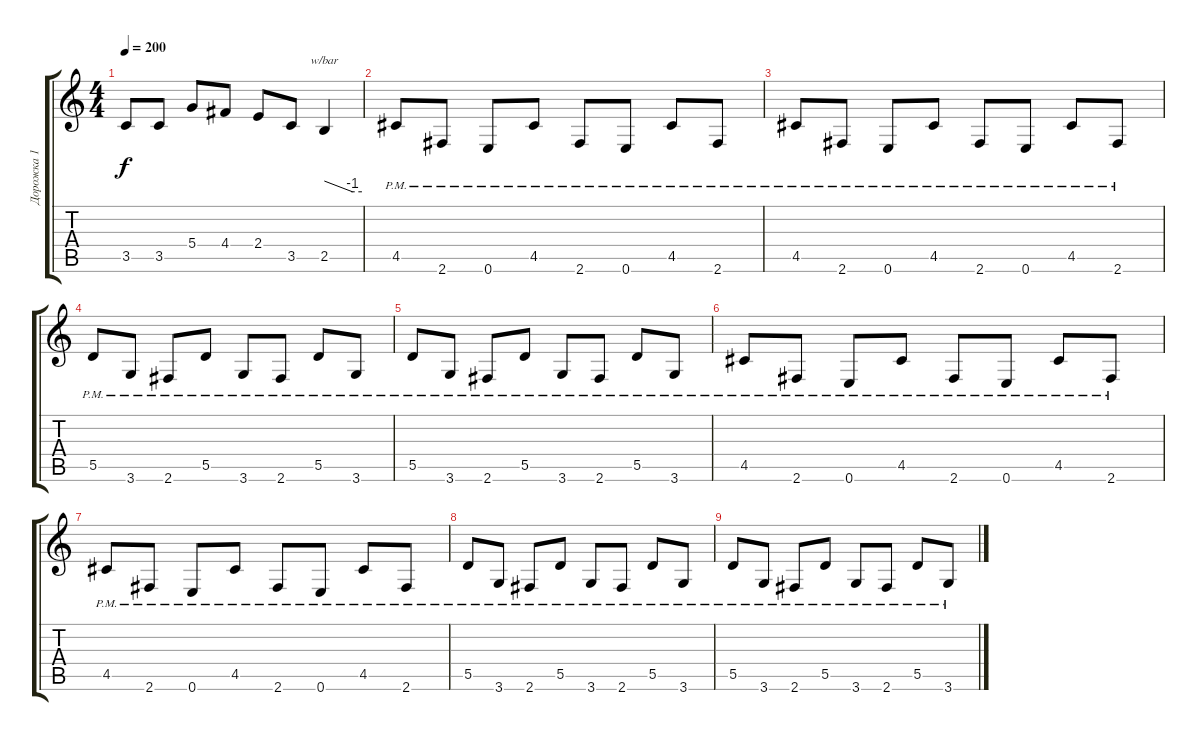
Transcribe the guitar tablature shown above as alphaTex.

\track ("Дорожка 1" "Дорожка 1") {instrument distortionguitar}
\staff {score tabs}
\tuning (E4 B3 G3 D3 A2 E2) {hide}
\ts (4 4)
\tempo 200
\clef g2
\ks c
3.5.8{dy f} 3.5.8 5.4.8 4.4.8 2.4.8 3.5.8 2.5.4{tbe (custom default 0 0 45 -4 60 -4)} |
4.5{pm}.8 2.6{pm}.8 0.6{pm}.8 4.5{pm}.8 2.6{pm}.8 0.6{pm}.8 4.5{pm}.8 2.6{pm}.8 |
4.5{pm}.8 2.6{pm}.8 0.6{pm}.8 4.5{pm}.8 2.6{pm}.8 0.6{pm}.8 4.5{pm}.8 2.6{pm}.8 |
5.5{pm}.8 3.6{pm}.8 2.6{pm}.8 5.5{pm}.8 3.6{pm}.8 2.6{pm}.8 5.5{pm}.8 3.6{pm}.8 |
5.5{pm}.8 3.6{pm}.8 2.6{pm}.8 5.5{pm}.8 3.6{pm}.8 2.6{pm}.8 5.5{pm}.8 3.6{pm}.8 |
4.5{pm}.8 2.6{pm}.8 0.6{pm}.8 4.5{pm}.8 2.6{pm}.8 0.6{pm}.8 4.5{pm}.8 2.6{pm}.8 |
4.5{pm}.8 2.6{pm}.8 0.6{pm}.8 4.5{pm}.8 2.6{pm}.8 0.6{pm}.8 4.5{pm}.8 2.6{pm}.8 |
5.5{pm}.8 3.6{pm}.8 2.6{pm}.8 5.5{pm}.8 3.6{pm}.8 2.6{pm}.8 5.5{pm}.8 3.6{pm}.8 |
5.5{pm}.8 3.6{pm}.8 2.6{pm}.8 5.5{pm}.8 3.6{pm}.8 2.6{pm}.8 5.5{pm}.8 3.6{pm}.8
